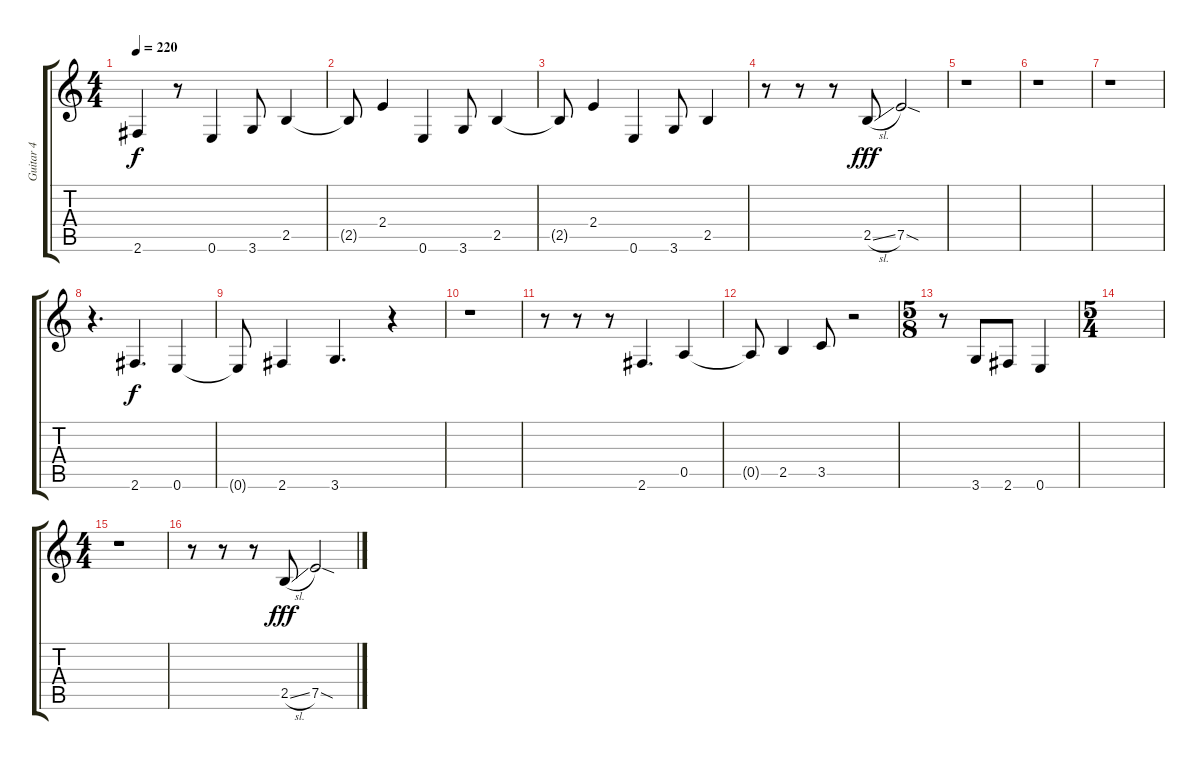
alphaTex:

\track ("Guitar 4" "Guitar 4") {instrument acousticguitarnylon}
\staff {score tabs}
\tuning (E4 B3 G3 D3 A2 E2) {hide}
\ts (4 4)
\tempo 220
\clef g2
\ks c
2.6{t}.4{dy f} r.8 0.6.4 3.6.8 2.5.4 |
2.5{t}.8 2.4.4 0.6.4 3.6.8 2.5.4 |
2.5{t}.8 2.4.4 0.6.4 3.6.8 2.5.4 |
r.8 r.8 r.8 2.5{sl}.8{dy fff} 7.5{sod}.2 |
r.1 |
r.1 |
r.1 |
r.4{d} 2.6.4{d dy f} 0.6.4 |
0.6{t}.8 2.6.4 3.6.4{d} r.4 |
r.1 |
r.8 r.8 r.8 2.6.4{d} 0.5.4 |
0.5{t}.8 2.5.4 3.5.8 r.2 |
\ts (5 8)
r.8 3.6.8 2.6.8 0.6.4 |
\ts (5 4)
|
\ts (4 4)
r.1 |
r.8 r.8 r.8 2.5{sl}.8{dy fff} 7.5{sod}.2
